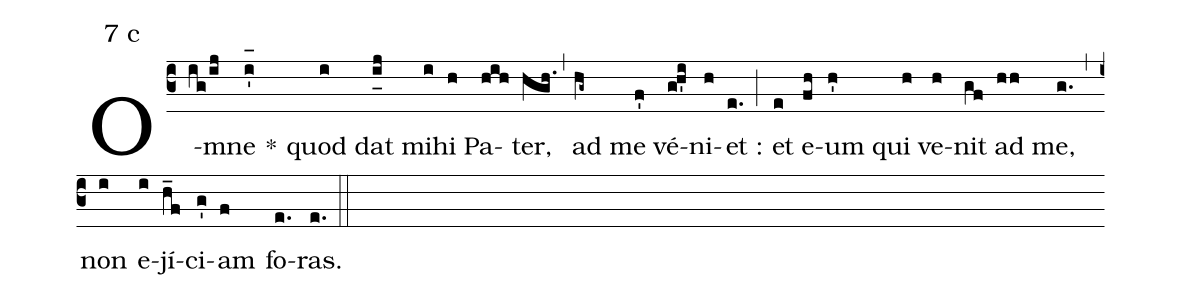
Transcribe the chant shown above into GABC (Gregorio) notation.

mode:7 c;
%%
(c3) O(ig/ij)mne(i'_[oh:h]) *() quod(i) dat(i_[uh:l]j) mi(i)hi(h) Pa(hih)ter,(hgh.) (,) ad(hg~) me(f') vé(gh'i)ni(h)et :(e.) (;) et(e) e(fh)um(h') qui(h) ve(h)nit(gf) ad(hh) me,(g.) (,) non(i) e(i)jí(h_f)ci(g')am(f) fo(e.)ras.(e.) (::)
